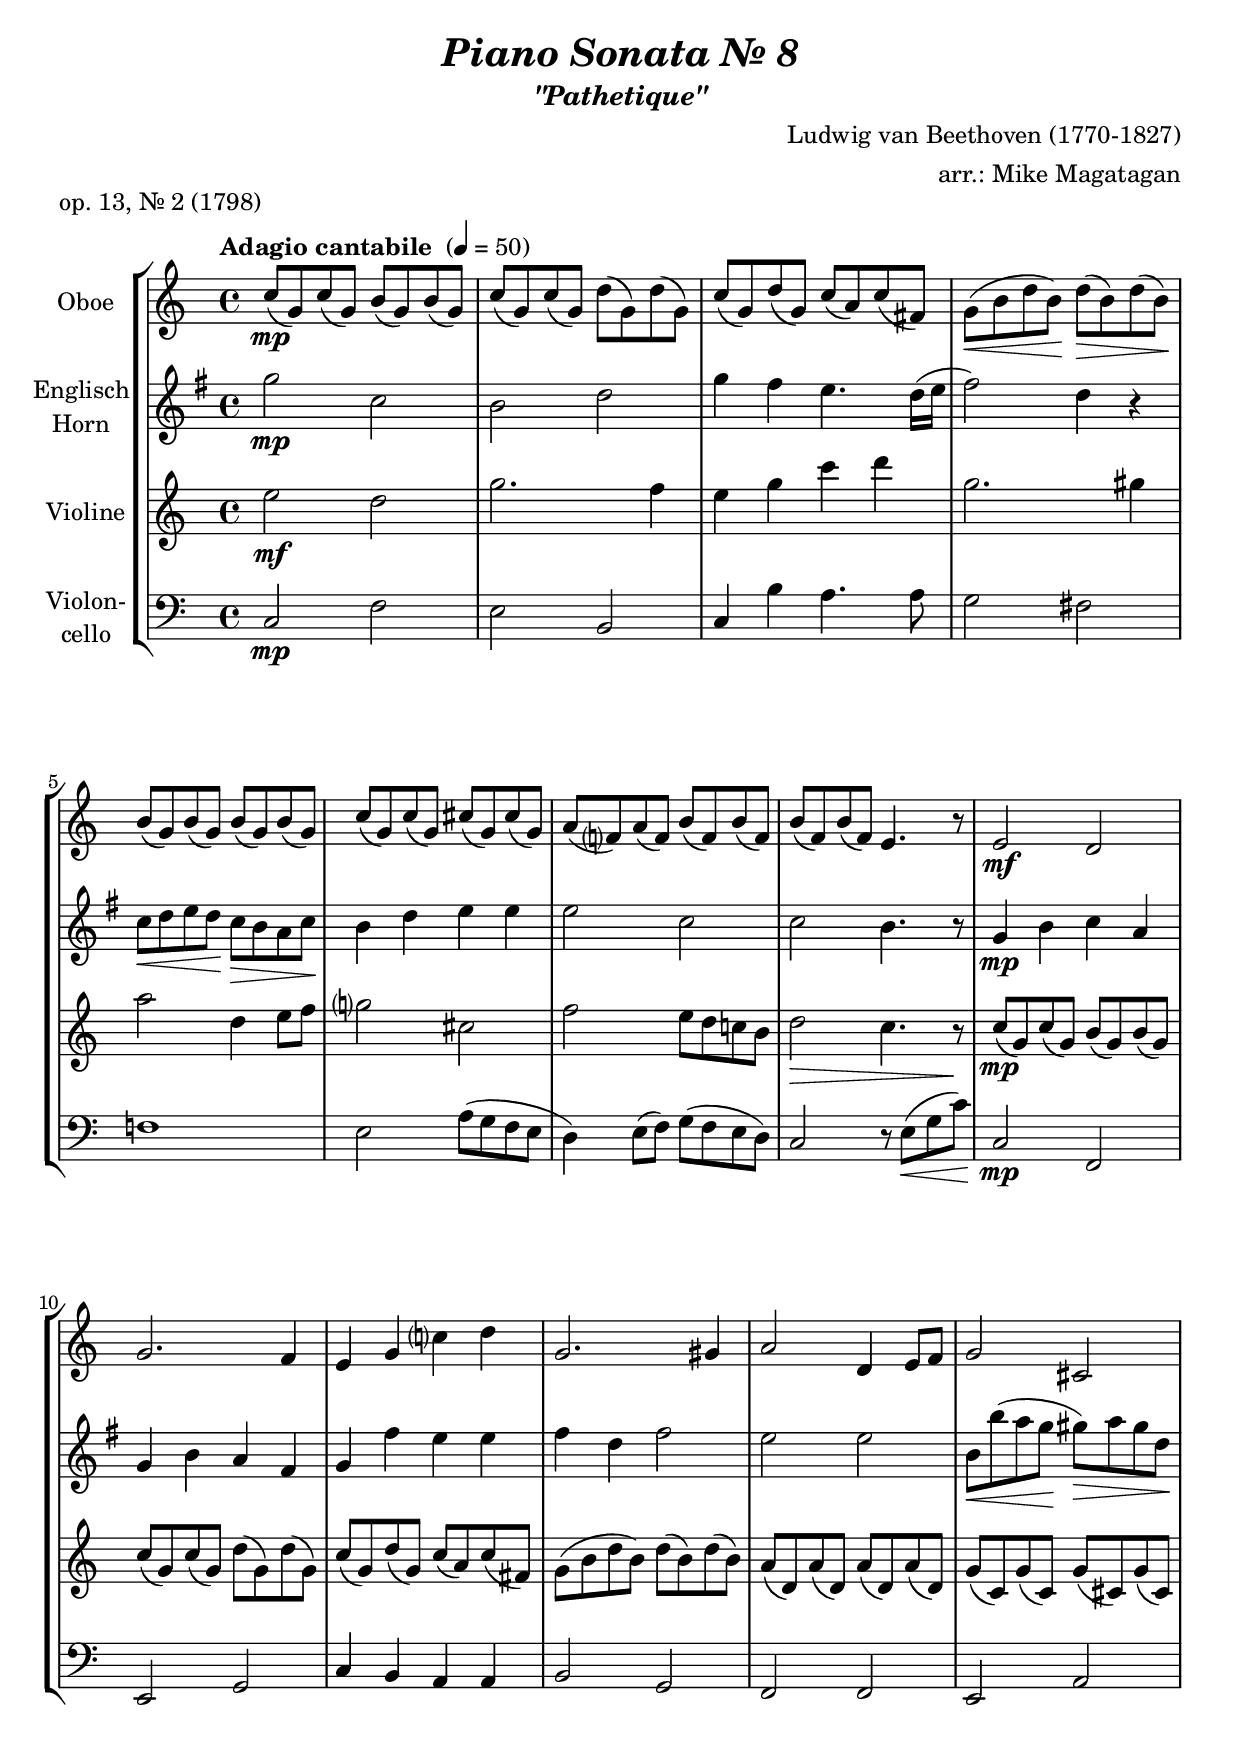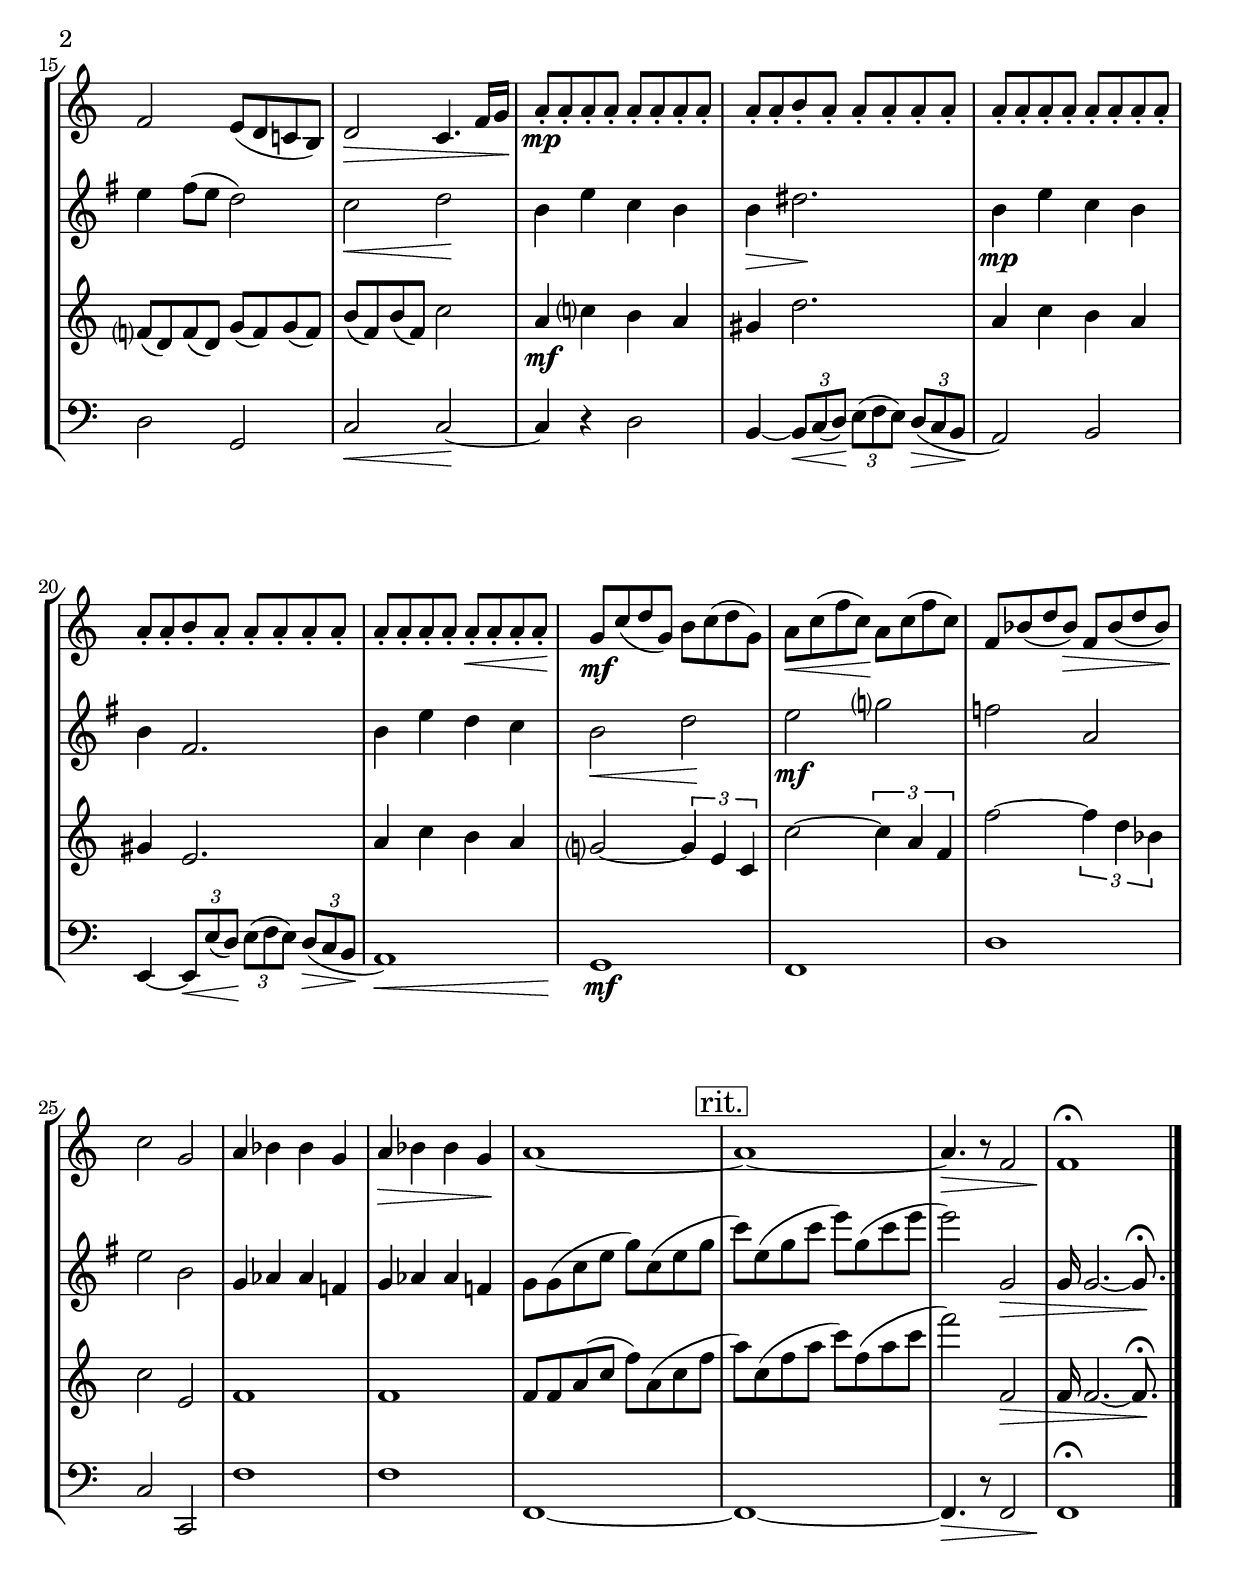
\version "2.18.2"
\include "deutsch.ly"
  
#(set-global-staff-size 21.25)

\header {
  title     = \markup \bold \italic "Piano Sonata Nr. 8"
  subtitle  = \markup \italic "\"Pathetique\""
  composer  = "Ludwig van Beethoven (1770-1827)"
  arranger  = "arr.: Mike Magatagan"
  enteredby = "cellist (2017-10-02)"
  piece     = "op. 13, Nr. 2 (1798)"
}

voiceconsts = {
  \key c \major
  \clef "treble"
  \time 4/4
% \numericTimeSignature
  \compressFullBarRests
  % Set default beaming for all staves
%  \set Timing.beamExceptions = #'()
%  \set Timing.baseMoment     = #(ly:make-moment 1 4)
%  \set Timing.beatStructure  = #'(1 1 1)
  \tempo "Adagio cantabile " 4=50
}

mifl = "flute"
miob = "oboe"
mifh = "french horn"
mist = "string ensemble 1"
%minstr = "accordion"
miba = "cello"
mikl = "acoustic grand"

rit = \mark \markup \box "rit."

va = \relative c'' {
  \voiceconsts

  c8(\mp g) c( g) h( g) h( g)
  c( g) c( g) d'( g,) d'( g,)
  c( g) d'( g,) c( a) c( fis,)
  g(\< h d h)\! d(\> h) d( h)\!

  h( g) h( g) h( g) h( g)
  c( g) c( g) cis( g) cis( g)
  a( f?) a( f) h( f) h( f)
  h( f) h( f) e4. r8
  e2\mf d
  g2. f4
  e g c? d

  g,2. gis4
  a2 d,4 e8 f
  g2 cis,
  f e8( d c! h)
  d2\> c4. f16 g\!
  a8-.\mp a-. a-. a-. a-. a-. a-. a-.
  a-. a-. h-. a-. a-. a-. a-. a-.

  a-. a-. a-. a-. a-. a-. a-. a-.
  a-. a-. h-. a-. a-. a-. a-. a-.
  a-. a-. a-. a-. a-.\< a-. a-. a-.\!
  g\mf c( d g,) h c( d g,)
  a\< c( f c)\! a c( f c)

  f, b( d b)\> f b( d b)\!
  c2 g
  a4 b b g
  a\> b b g\!
  a1~ \rit
  a~
  a4.\> r8 f2
  f1\fermata\! \bar "|."
}

vb = \relative c'' {
  \voiceconsts

  c2\mp f,
  e g
  c4 h a4. g16( a
  h2) g4 r
  f8\< g a g\! f\> e d f\!
  e4 g a a
  a2 f
  f e4. r8

  c4\mp e f d
  c e d h
  c h' a a
  h g h2
  a a
  e8\< e'( d c\! cis)\> d cis g\!
  a4 h8( a g2)
  f\< g\!
  e4 a f e

  e\> gis2.\!
  e4\mp a f e
  e h2.
  e4 a g f
  e2\< g\!
  a\mf c?
  b d,
  a' e
  c4 des des b
  c des des b

  c8 c( f a c) f,( a c \rit
  f) a,( c f a) c,( f a
  a2) c,,\>
  c16 c2.~ c8.\fermata\! \bar "|."
}

vc = \relative c'' {
  \voiceconsts

  e2\mf d
  g2. f4
  e g c d
  g,2. gis4
  a2 d,4 e8 f
  g?2 cis,
  f e8 d c! h
  d2\> c4. r8\!

  c(\mp g) c( g) h( g) h( g)
  c( g) c( g) d'( g,) d'( g,)
  c( g) d'( g,) c( a) c( fis,)
  g( h d h) d( h) d( h)
  a( d,) a'( d,) a'( d,) a'( d,)

  g( c,) g'( c,) g'( cis,) g'( cis,)
  f?( d) f( d) g( f) g( f)
  h( f) h( f) c'2
  a4\mf c? h a
  gis d'2.
  a4 c h a
  gis e2.
  a4 c h a

  g?2~ \tuplet 3/2 2 { g4 e c }
  c'2~ \tuplet 3/2 2 { c4 a f }
  f'2~ \tuplet 3/2 2 { f4 d b }
  c2 e,
  f1
  f
  f8 f a( c f) a,( c f \rit
  a) c,( f a c) f,( a c
  f2) f,,\>
  f16 f2.~ f8.\fermata\! \bar "|."
}

vd = \relative c {
  \voiceconsts
  \clef "bass"

  c2\mp f
  e h
  c4 h' a4. a8
  g2 fis
  f!1
  e2 a8( g f e
  d4) e8( f) g( f e d)
  c2 r8 e(\< g c)\!
  c,2\mp f,

  e g
  c4 h a a
  h2 g
  f f
  e a
  d g,
  c\< c~\!
  c4 r d2
  h4~ \tuplet 3/2 4 { h8\< c( d)\! e[( f e)] d(\> c h\! }
  a2) h

  e,4~ \tuplet 3/2 4 { e8\< e'( d)\! e[( f e)] d(\> c h\! }
  a1)\<
  g\!\mf
  f
  d'
  c2 c,
  f'1
  f
  f,~ \rit
  f~
  f4.\> r8 f2
  f1\fermata\! \bar "|."
}


music = \new StaffGroup <<
      \new Staff {
	\set Staff.midiInstrument = \miob
	\set Staff.instrumentName = \markup \center-column { "Oboe" }
	\transpose c c { \va }
      }

      \new Staff {
	\set Staff.midiInstrument = \mifh
	\set Staff.instrumentName = \markup \center-column { "Englisch" "Horn" }
	\transpose c g { \vb }
      }

      \new Staff {
	\set Staff.midiInstrument = \mist
	\set Staff.instrumentName = \markup \center-column { "Violine" }
	\transpose c c { \vc }
      }

      \new Staff {
	\set Staff.midiInstrument = \miba
	\set Staff.instrumentName = \markup \center-column { "Violon-" "cello" }
	\transpose c c { \vd }
      }
>>

\book {
  \score {
    \music
    \layout {}
  }

  \score {
    \unfoldRepeats \music

    \midi {
      \context {
        \Score
      }
    }
  }
}
